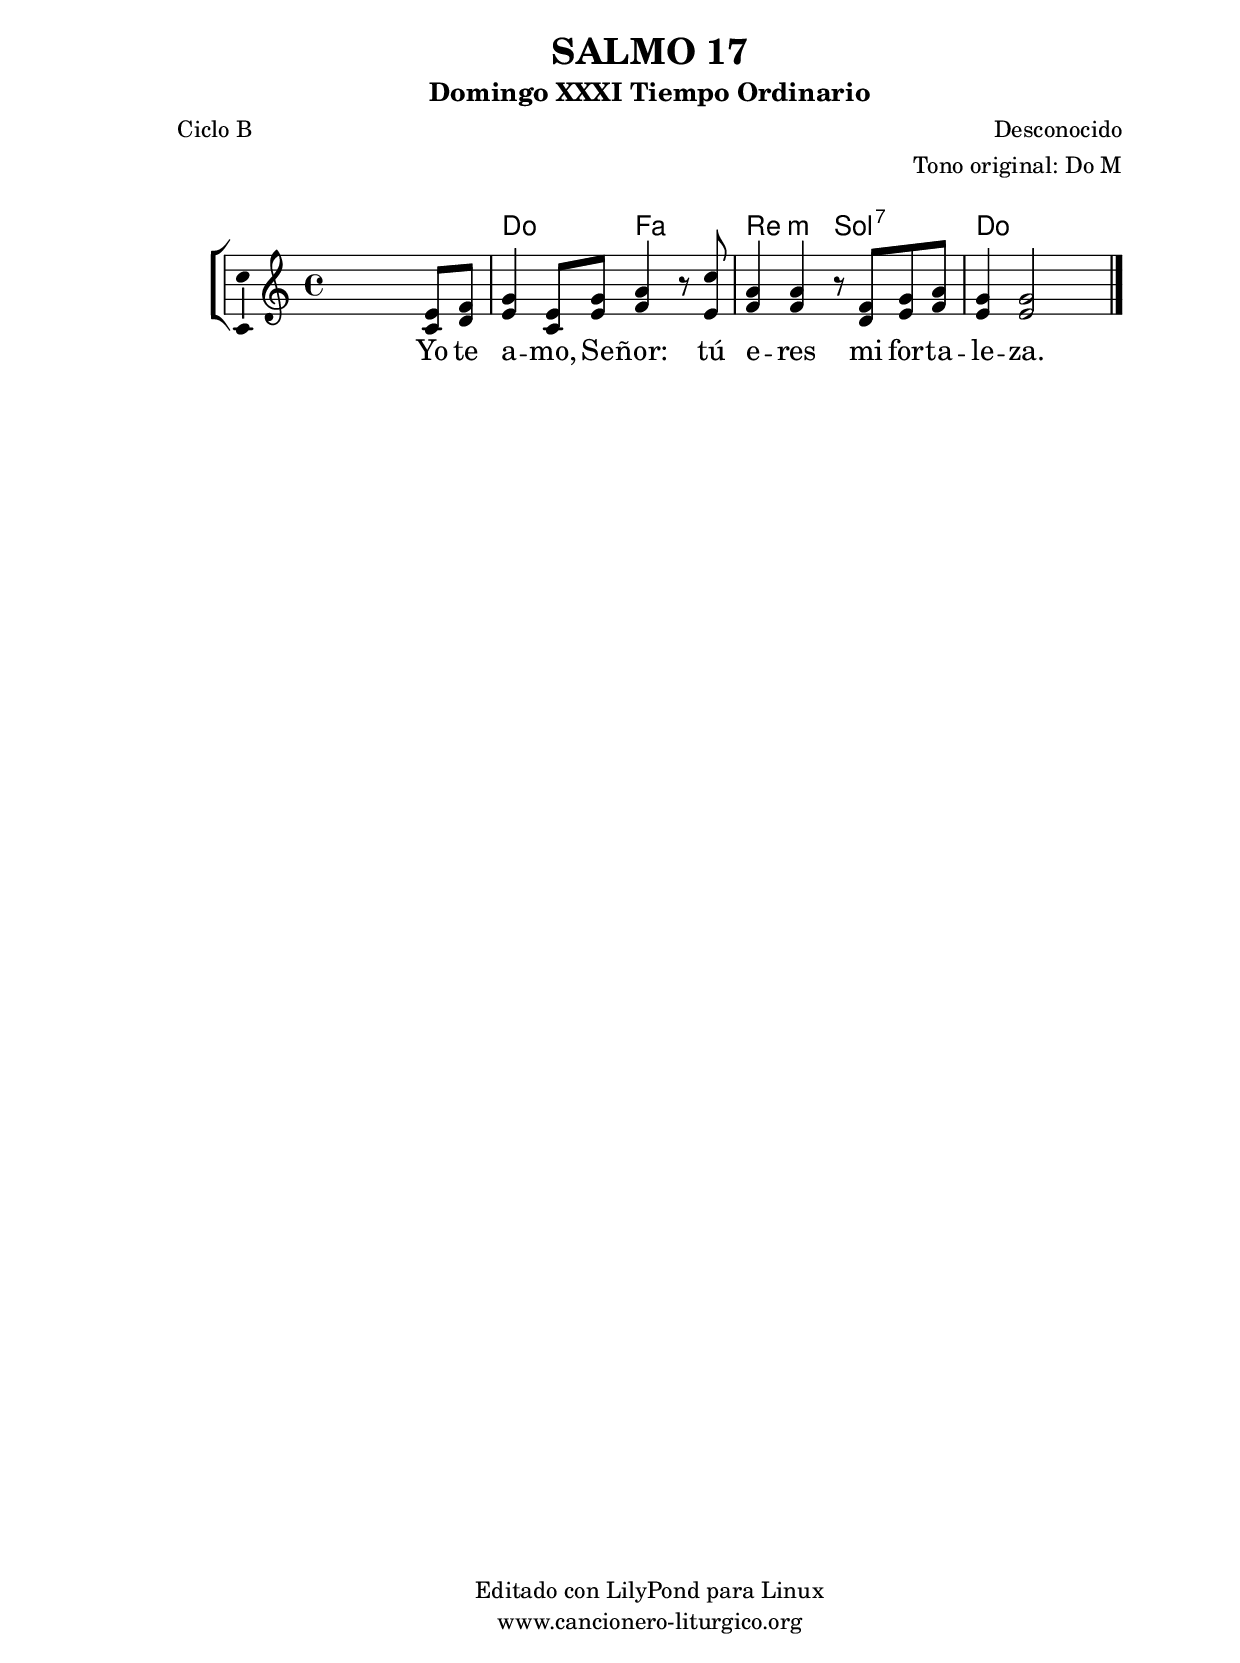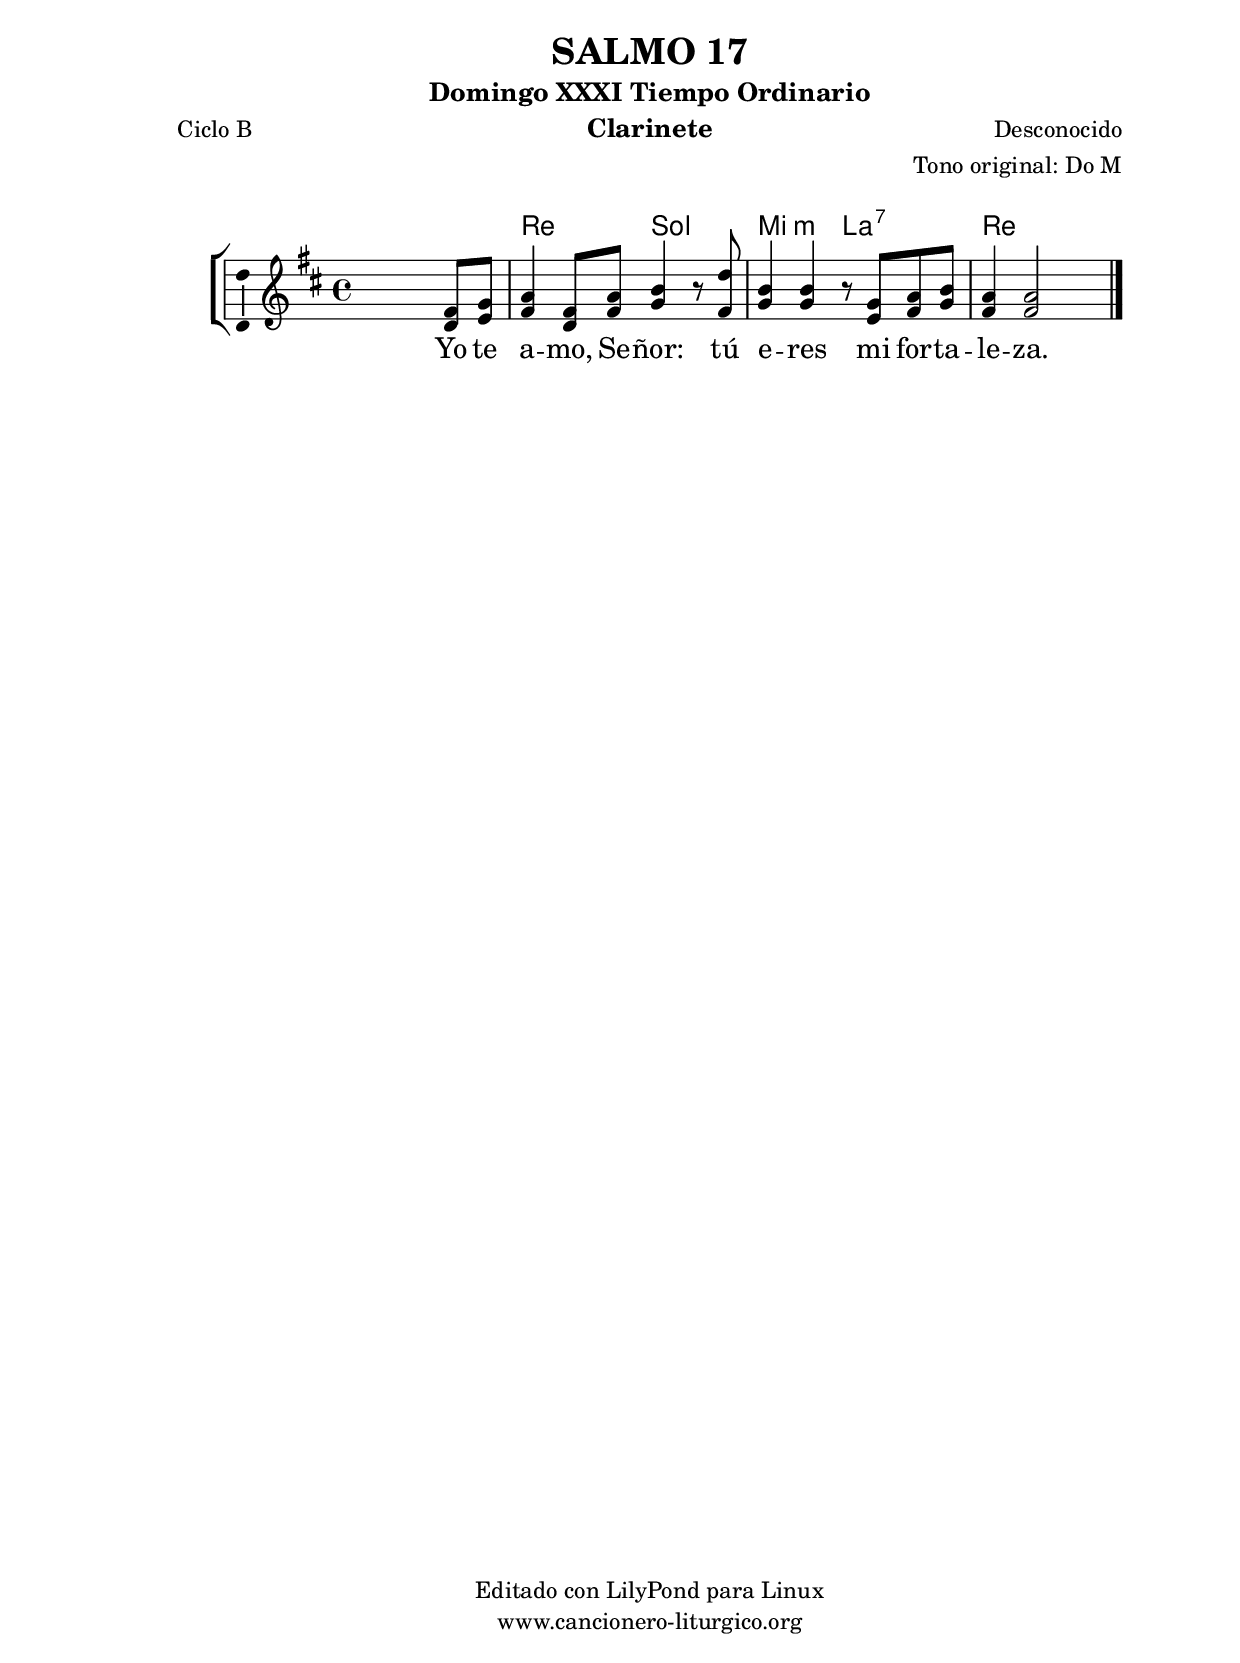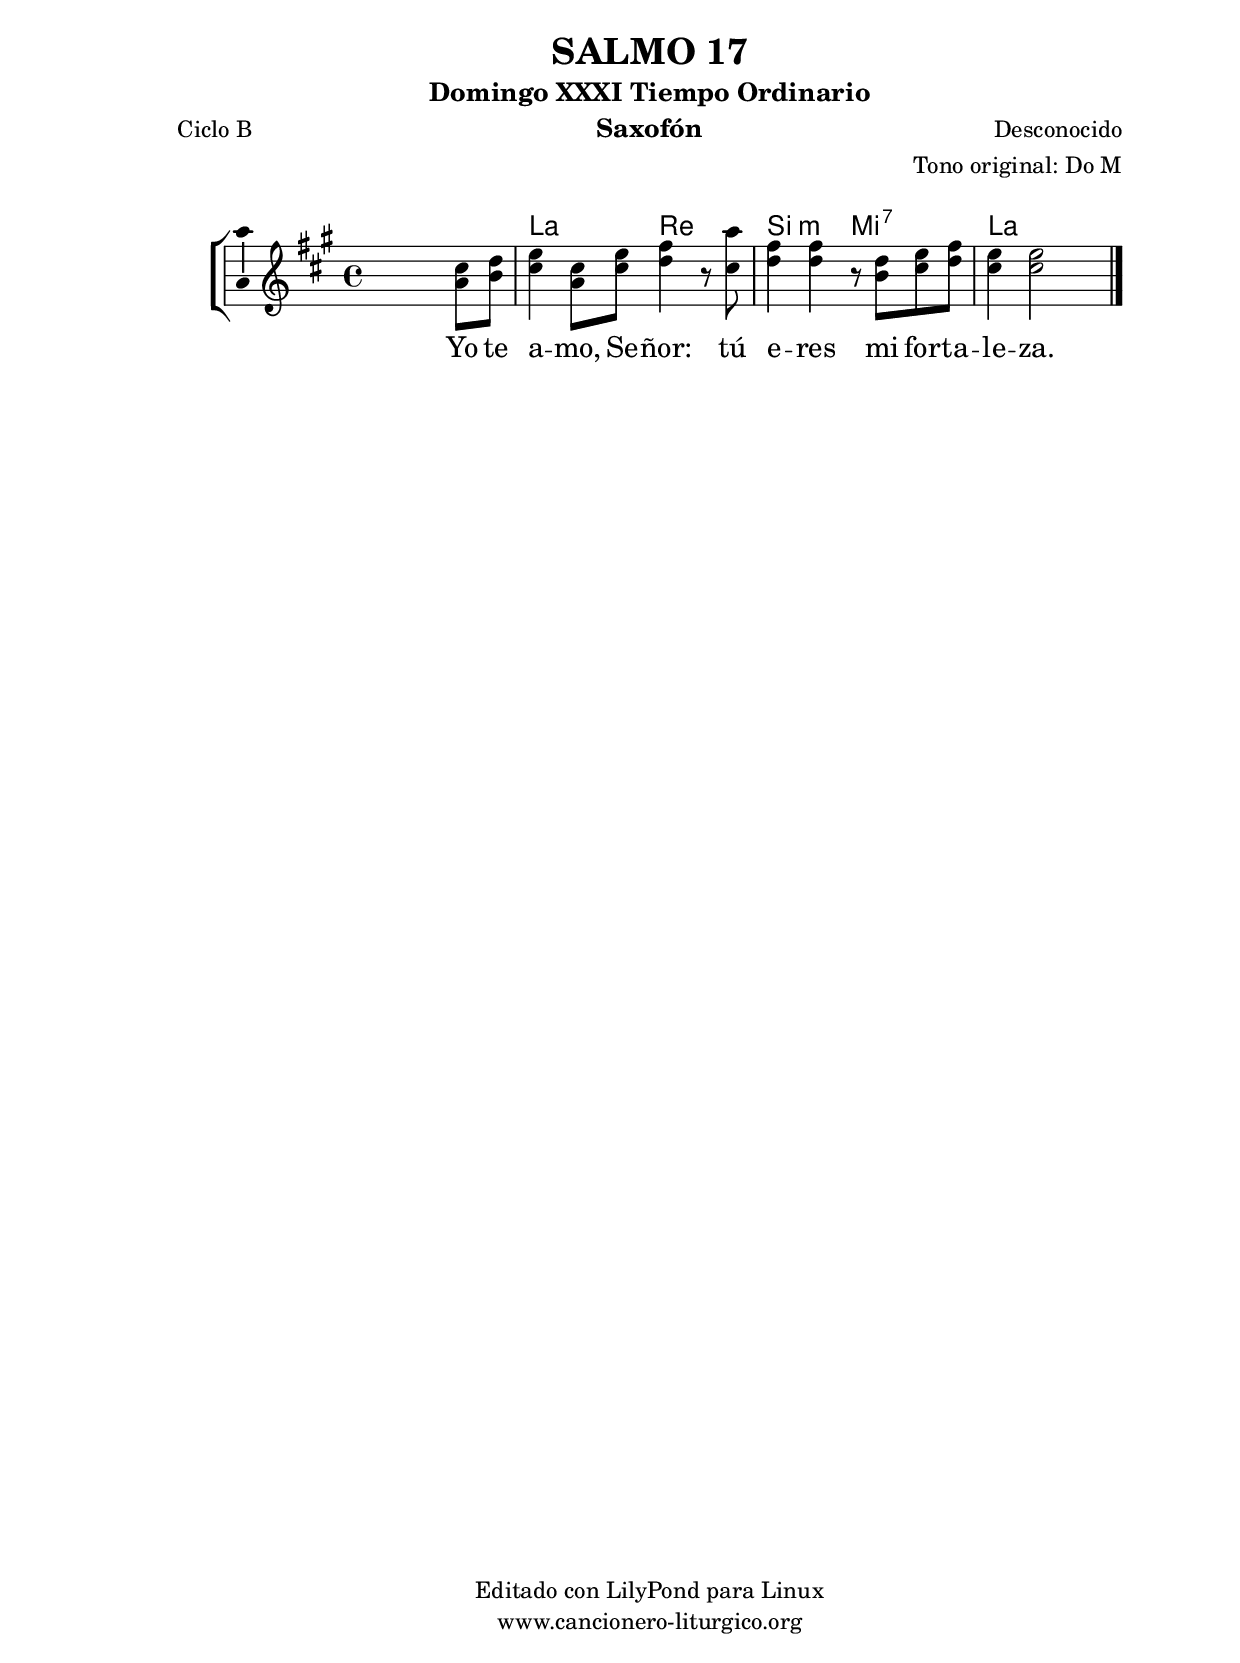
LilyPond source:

%
%para convertir .midi en .wav:
%timidity filename.midi -Ow -o finename.wav
%
%
%Para convertir de .wav a .mp3:
%lame -h -m j filename.wav
%
%
%para escuchar el midi:
%timidity nombrefichero.midi
%


%versión de lilypond para la que se ha escrito esta partitura:
\version "2.16.0"

	%Tamaño papel
	#(set-default-paper-size "a4")
	%Tamaño partitura
	#(set-global-staff-size 20)
	%No responde al pulsar sobre una nota
	#(ly:set-option 'point-and-click #f)

%parámetros del encabezamiento:
\header {
	title = "SALMO 17"
	subtitle = "Domingo XXXI Tiempo Ordinario"
	composer = "Desconocido"
	poet = "Ciclo B"
	meter = ""
	arranger = "Tono original: Do M"
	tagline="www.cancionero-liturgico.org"
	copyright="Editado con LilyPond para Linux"
	}

%parámetros asociados al papel:
\paper  {
	oddHeaderMarkup = \markup {\fill-line { \on-the-fly #not-first-page \fromproperty #'header:title \on-the-fly #not-first-page \fromproperty #'header:composer }}
	evenHeaderMarkup = \markup {\fill-line { \fromproperty #'header:composer \fromproperty #'header:title }}
	#(set-paper-size "a4")
	print-page-number = ##f
	first-page-number = 1
	print-first-page-number = ##f
%	head-separation = 3.0 \cm
	top-margin = 2.0 \cm
	bottom-margin = 0.5\cm
%%%	bottom-margin = -1.0\cm
	left-margin = 3.0 \cm
	line-width = 16.0 \cm 
	indent = 8\mm
	interscoreline = 2.\mm
	between-system-space = 15\mm
%	para que las partituras no llenen la hoja:
	ragged-bottom = ##t
%	idem para la última hoja:
	ragged-last-bottom = ##f
%	para que las partituras llenen el ancho del papel:
	ragged-last = ##f
	after-title-space = 2.5 \cm
%page-count=1
%system-count=8

	%Flexible Vertical Spacing
%	markup-markup-spacing =
%	#'((basic-distance . 15) (minimum-distance . 15) (padding . 3))
	markup-system-spacing =
	#'((basic-distance . 15) (minimum-distance . 15) (padding . 3))
	system-system-spacing =
	#'((basic-distance . 15) (minimum-distance . 15) (padding . 3))
	score-system-spacing =
	#'((basic-distance . 15) (minimum-distance . 15) (padding . 5))
%	top-system-spacing = % header
%	#'((basic-distance . 8) (minimum-distance . 0) (padding . 3))
%	top-markup-spacing =
%	#'((basic-distance . 20) (minimum-distance . 20) (padding . 3))
	last-bottom-spacing = % footer
	#'((basic-distance . 5) (minimum-distance . 5) (padding . 3))
%	score-markup-spacing =
%	#'((basic-distance . 16) (minimum-distance . 13) (padding . 3))

	}


%parámetros que afectan a toda la partitura:
global =  {
	%clave de sol (G):
	\clef G
	%armadura:
%	\transpose ees f
	\key c \major
	\tempo 4=100
	\set Score.tempoHideNote = ##t
	}


acordes = {
	\italianChords
	\chordmode {
%	\transpose ees f
{

s1
c2 f d:m g:7 c1

	}
	}
}

melodia = 
%	\transpose ees f
{
	\relative c'{

\time 4/4
s2 s4 <c e>8 <d f>8
<e g>4 <c e>8 <e g> <f a>4 r8 <e c'>8
<f a>4 <f a> r8 <d f>8 <e g> <f a>
<e g>4 <e g>2 s4

	\bar "|."
	}
	}


texto = \lyricmode {
Yo te a -- mo, Se -- ñor: tú e -- res mi for -- ta -- le -- za.
	}


acordesStaff = \context ChordNames = acordesStaff <<
	\set chordChanges = ##t
	\acordes
	>>


vozStaff = \context Voice = vozStaff
\with {\consists "Ambitus_engraver"}
<<
%	\set Staff.instrumentName = ""
%	\set Staff.shortInstrumentName = ""
%	\set Staff.midiInstrument = #"clarinet"
%	\set Staff.midiInstrument = #"cello"
%	\set Staff.midiInstrument = #"flute"
	\set Staff.midiInstrument = #"electric guitar (jazz)"
%	\set Staff.midiInstrument = #"english horn"
%	\set Staff.midiInstrument = #"violin"
%	\set Staff.midiInstrument = #"glockenspiel"
	\set Staff.midiMinimumVolume = #0.7
	\set Staff.midiMaximumVolume = #0.9
	\global
	\melodia
	>>


textoStaff = \context Lyrics = textoStaff <<
	\lyricsto vozStaff \texto
	>>

\book {
	\score {
		\context ChoirStaff {
			\override StaffGroup.SystemStartBracket #'collapse-height = #1
			\override Score.SystemStartBar #'collapse-height = #1
			<<
			\acordesStaff
			\vozStaff
			\textoStaff
			>>
			}
		\layout {
	    		\context {
				\Lyrics
				\override LyricText #'font-size = #2
				}
	   		 \context {
				\Score
				%fontSize = #3
				\override StaffSymbol #'staff-space = #(magstep +3)
				%\override Beam #'thickness = #0.55
				%\override SpacingSpanner #'spacing-increment = #1.0
				%\override Slur #'height-limit = #1.5
				}
			}
		}
	\score {
		\unfoldRepeats
		\context ChoirStaff {
			<<
			\acordesStaff
			\vozStaff
			>>
			}
		\midi {
	  		\context {
	  			\Score
				tempoWholesPerMinute = #(ly:make-moment 70 4)
				}
			}
		}
	}

%Partitura para clarinete
#(define output-suffix "C")
\book {
	\header{
		instrument = "Clarinete"
		}
	\score {
		\context ChoirStaff {
			\override StaffGroup.SystemStartBracket #'collapse-height = #1
			\override Score.SystemStartBar #'collapse-height = #1
\transpose c d
			<<
			\acordesStaff
			\vozStaff
			\textoStaff
			>>
			}
		\layout {
	    		\context {
				\Lyrics
				\override LyricText #'font-size = #2
				}
	   		 \context {
				\Score
				%fontSize = #3
				\override StaffSymbol #'staff-space = #(magstep +3)
				%\override Beam #'thickness = #0.55
				%\override SpacingSpanner #'spacing-increment = #1.0
				%\override Slur #'height-limit = #1.5
				}
			}
		}
	}

%Partitura para saxofón
#(define output-suffix "S")
\book {
	\header{
		instrument = "Saxofón"
		}
	\score {
		\context ChoirStaff {
			\override StaffGroup.SystemStartBracket #'collapse-height = #1
			\override Score.SystemStartBar #'collapse-height = #1
\transpose c a
			<<
			\acordesStaff
			\vozStaff
			\textoStaff
			>>
			}
		\layout {
	    		\context {
				\Lyrics
				\override LyricText #'font-size = #2
				}
	   		 \context {
				\Score
				%fontSize = #3
				\override StaffSymbol #'staff-space = #(magstep +3)
				%\override Beam #'thickness = #0.55
				%\override SpacingSpanner #'spacing-increment = #1.0
				%\override Slur #'height-limit = #1.5
				}
			}
		}
	}

